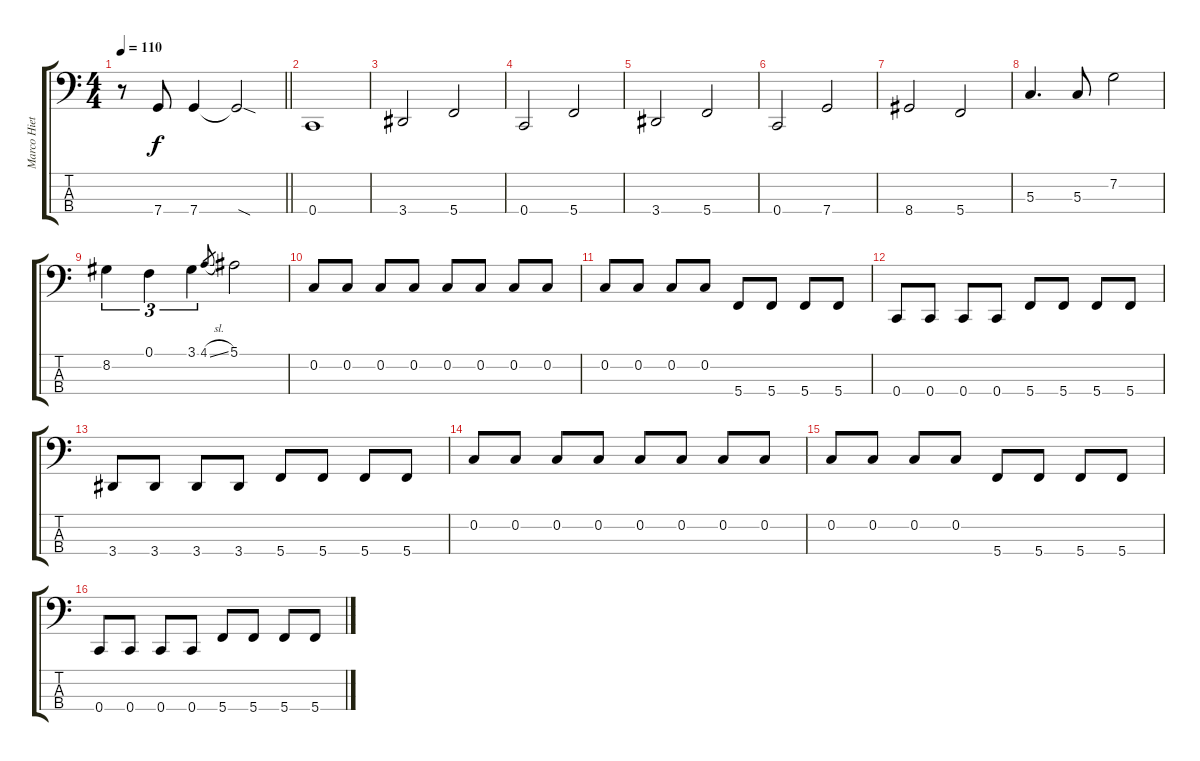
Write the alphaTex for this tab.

\track ("Marco Hietala" "Marco Hiet") {instrument electricbasspick}
\staff {score tabs}
\tuning (F2 C2 G1 C1) {hide}
\ts (4 4)
\tempo 110
\clef f4
\barLineRight lightlight
\ks c
r.8{dy f} 7.4.8 7.4.4 7.4{sod t}.2 |
\section ("" "")
0.4.1 |
3.4.2 5.4.2 |
0.4.2 5.4.2 |
3.4.2 5.4.2 |
0.4.2 7.4.2 |
8.4.2 5.4.2 |
5.3.4{d} 5.3.8 7.2.2 |
8.2.4{tu (3 2)} 0.1.4{tu (3 2)} 3.1.4{tu (3 2)} 4.1{sl}.8{gr} 5.1.2 |
0.2.8 0.2.8 0.2.8 0.2.8 0.2.8 0.2.8 0.2.8 0.2.8 |
0.2.8 0.2.8 0.2.8 0.2.8 5.4.8 5.4.8 5.4.8 5.4.8 |
0.4.8 0.4.8 0.4.8 0.4.8 5.4.8 5.4.8 5.4.8 5.4.8 |
3.4.8 3.4.8 3.4.8 3.4.8 5.4.8 5.4.8 5.4.8 5.4.8 |
0.2.8 0.2.8 0.2.8 0.2.8 0.2.8 0.2.8 0.2.8 0.2.8 |
0.2.8 0.2.8 0.2.8 0.2.8 5.4.8 5.4.8 5.4.8 5.4.8 |
0.4.8 0.4.8 0.4.8 0.4.8 5.4.8 5.4.8 5.4.8 5.4.8
